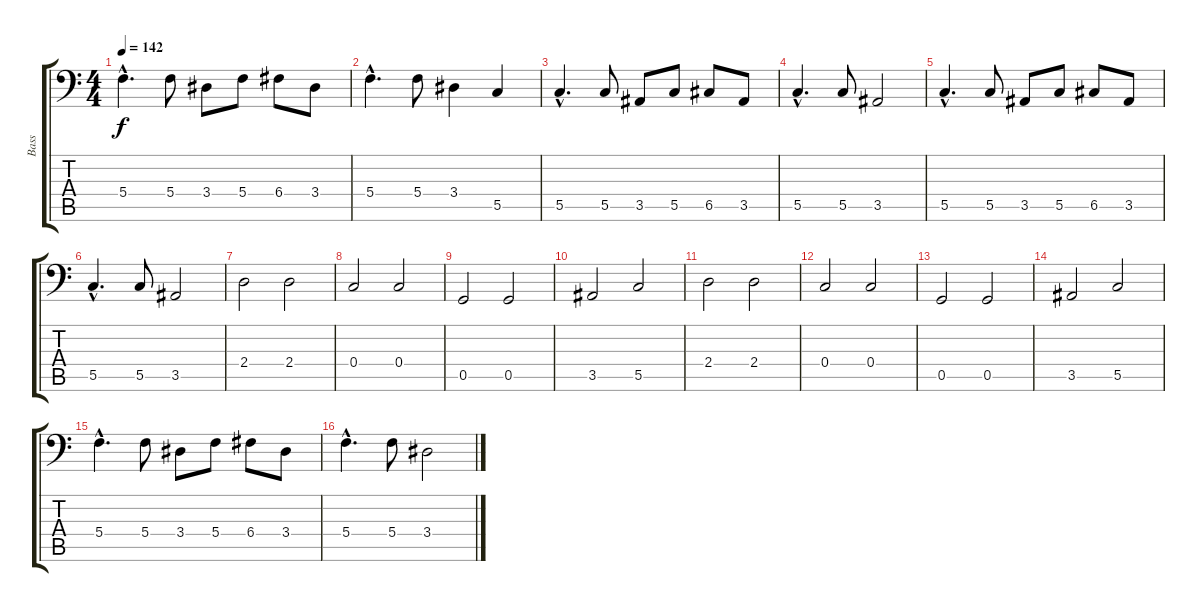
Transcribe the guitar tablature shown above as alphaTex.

\track ("Bass" "Bass") {instrument electricbasspick}
\staff {score tabs}
\tuning (D3 A2 F2 C2 G1 D1) {hide}
\ts (4 4)
\tempo 142
\clef f4
\ks c
5.4{hac}.4{d dy f} 5.4.8 3.4.8 5.4.8 6.4.8 3.4.8 |
5.4{hac}.4{d} 5.4.8 3.4.4 5.5.4 |
5.5{hac}.4{d} 5.5.8 3.5.8 5.5.8 6.5.8 3.5.8 |
5.5{hac}.4{d} 5.5.8 3.5.2 |
5.5{hac}.4{d} 5.5.8 3.5.8 5.5.8 6.5.8 3.5.8 |
5.5{hac}.4{d} 5.5.8 3.5.2 |
2.4.2 2.4.2 |
0.4.2 0.4.2 |
0.5.2 0.5.2 |
3.5.2 5.5.2 |
2.4.2 2.4.2 |
0.4.2 0.4.2 |
0.5.2 0.5.2 |
3.5.2 5.5.2 |
5.4{hac}.4{d} 5.4.8 3.4.8 5.4.8 6.4.8 3.4.8 |
5.4{hac}.4{d} 5.4.8 3.4.2
